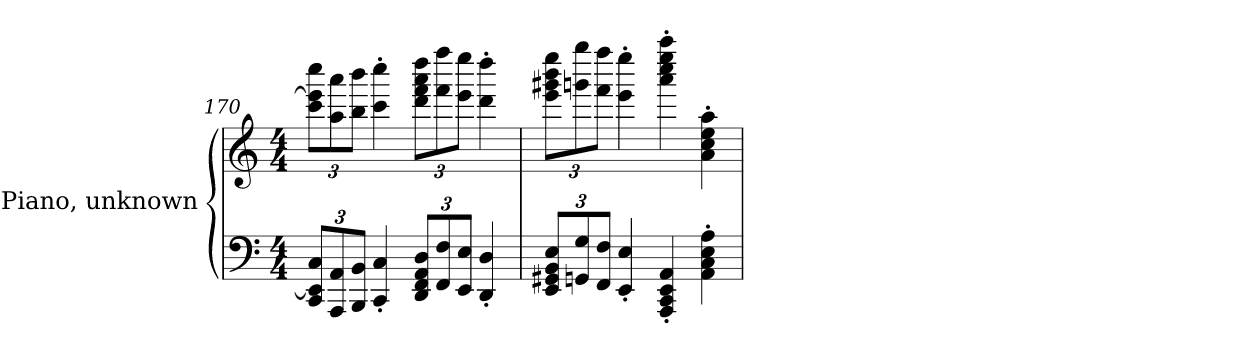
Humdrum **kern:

**kern	**kern
*part1	*part1
*staff2	*staff1
*I"Piano, unknown	*
*I'Pno.	*
*clefF4	*clefG2
*k[]	*k[]
*M4/4	*M4/4
*Xbrackettup	*Xbrackettup
=170	=170
12CC/ 12EE/] 12C/L	12ccc\ 12eee\] 12cccc\L
12AAA/ 12AA/	12aa\ 12aaa\
12BBB/ 12BB/J	12bb\ 12bbb\J
4CC/' 4C/'	4ccc\' 4cccc\'
12DD/ 12FF/ 12AA/ 12D/L	12ddd\ 12fff\ 12aaa\ 12dddd\L
12FF/ 12F/	12fff\ 12ffff\
12EE/ 12E/J	12eee\ 12eeee\J
4DD/' 4D/'	4ddd\' 4dddd\'
=171	=171
12EE/ 12GG#X/ 12BB/ 12E/L	12eee\ 12ggg#X\ 12bbb\ 12eeee\L
12GGn/ 12G/	12gggn\ 12gggg\
12FF/ 12F/J	12fff\ 12ffff\J
4EE/' 4E/'	4eee\' 4eeee\'
4AAA/' 4CC/' 4EE/' 4AA/'	4aaa\' 4cccc\' 4eeee\' 4aaaa\'
4AA\' 4C\' 4E\' 4A\'	4a\' 4cc\' 4ee\' 4aa\'
=	=
*-	*-
